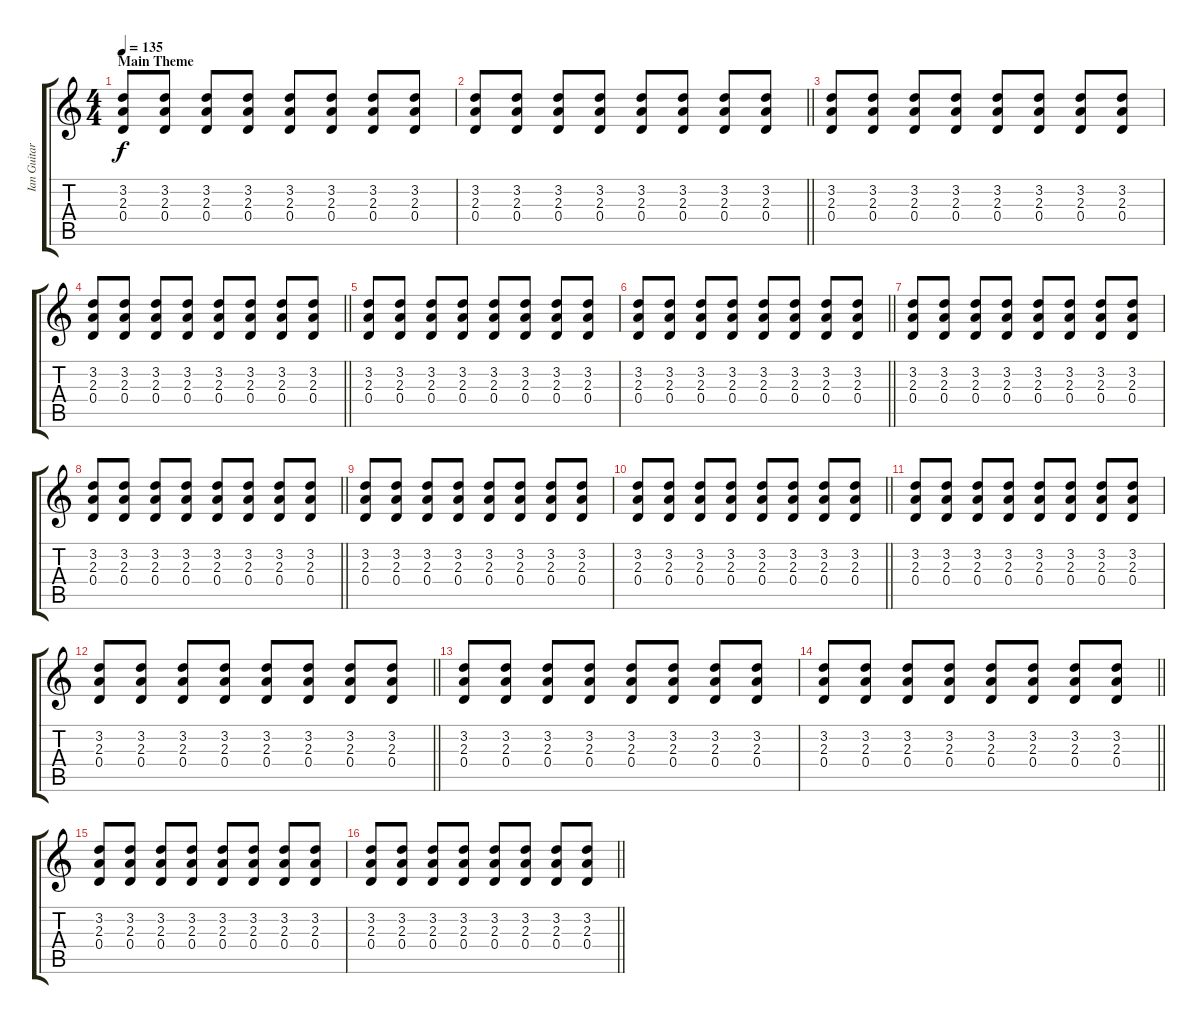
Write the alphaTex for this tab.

\track ("Ian Guitar" "Ian Guitar") {instrument overdrivenguitar}
\staff {score tabs}
\tuning (E4 B3 G3 D3 A2 E2) {hide}
\ts (4 4)
\section ("" "Main Theme")
\tempo 135
\clef g2
\ks c
(3.2 2.3 0.4).8{dy f} (3.2 2.3 0.4).8 (3.2 2.3 0.4).8 (3.2 2.3 0.4).8 (3.2 2.3 0.4).8 (3.2 2.3 0.4).8 (3.2 2.3 0.4).8 (3.2 2.3 0.4).8 |
\barLineRight lightlight
(3.2 2.3 0.4).8 (3.2 2.3 0.4).8 (3.2 2.3 0.4).8 (3.2 2.3 0.4).8 (3.2 2.3 0.4).8 (3.2 2.3 0.4).8 (3.2 2.3 0.4).8 (3.2 2.3 0.4).8 |
(3.2 2.3 0.4).8 (3.2 2.3 0.4).8 (3.2 2.3 0.4).8 (3.2 2.3 0.4).8 (3.2 2.3 0.4).8 (3.2 2.3 0.4).8 (3.2 2.3 0.4).8 (3.2 2.3 0.4).8 |
\barLineRight lightlight
(3.2 2.3 0.4).8 (3.2 2.3 0.4).8 (3.2 2.3 0.4).8 (3.2 2.3 0.4).8 (3.2 2.3 0.4).8 (3.2 2.3 0.4).8 (3.2 2.3 0.4).8 (3.2 2.3 0.4).8 |
(3.2 2.3 0.4).8 (3.2 2.3 0.4).8 (3.2 2.3 0.4).8 (3.2 2.3 0.4).8 (3.2 2.3 0.4).8 (3.2 2.3 0.4).8 (3.2 2.3 0.4).8 (3.2 2.3 0.4).8 |
\barLineRight lightlight
(3.2 2.3 0.4).8 (3.2 2.3 0.4).8 (3.2 2.3 0.4).8 (3.2 2.3 0.4).8 (3.2 2.3 0.4).8 (3.2 2.3 0.4).8 (3.2 2.3 0.4).8 (3.2 2.3 0.4).8 |
(3.2 2.3 0.4).8 (3.2 2.3 0.4).8 (3.2 2.3 0.4).8 (3.2 2.3 0.4).8 (3.2 2.3 0.4).8 (3.2 2.3 0.4).8 (3.2 2.3 0.4).8 (3.2 2.3 0.4).8 |
\barLineRight lightlight
(3.2 2.3 0.4).8 (3.2 2.3 0.4).8 (3.2 2.3 0.4).8 (3.2 2.3 0.4).8 (3.2 2.3 0.4).8 (3.2 2.3 0.4).8 (3.2 2.3 0.4).8 (3.2 2.3 0.4).8 |
(3.2 2.3 0.4).8 (3.2 2.3 0.4).8 (3.2 2.3 0.4).8 (3.2 2.3 0.4).8 (3.2 2.3 0.4).8 (3.2 2.3 0.4).8 (3.2 2.3 0.4).8 (3.2 2.3 0.4).8 |
\barLineRight lightlight
(3.2 2.3 0.4).8 (3.2 2.3 0.4).8 (3.2 2.3 0.4).8 (3.2 2.3 0.4).8 (3.2 2.3 0.4).8 (3.2 2.3 0.4).8 (3.2 2.3 0.4).8 (3.2 2.3 0.4).8 |
(3.2 2.3 0.4).8 (3.2 2.3 0.4).8 (3.2 2.3 0.4).8 (3.2 2.3 0.4).8 (3.2 2.3 0.4).8 (3.2 2.3 0.4).8 (3.2 2.3 0.4).8 (3.2 2.3 0.4).8 |
\barLineRight lightlight
(3.2 2.3 0.4).8 (3.2 2.3 0.4).8 (3.2 2.3 0.4).8 (3.2 2.3 0.4).8 (3.2 2.3 0.4).8 (3.2 2.3 0.4).8 (3.2 2.3 0.4).8 (3.2 2.3 0.4).8 |
(3.2 2.3 0.4).8 (3.2 2.3 0.4).8 (3.2 2.3 0.4).8 (3.2 2.3 0.4).8 (3.2 2.3 0.4).8 (3.2 2.3 0.4).8 (3.2 2.3 0.4).8 (3.2 2.3 0.4).8 |
\barLineRight lightlight
(3.2 2.3 0.4).8 (3.2 2.3 0.4).8 (3.2 2.3 0.4).8 (3.2 2.3 0.4).8 (3.2 2.3 0.4).8 (3.2 2.3 0.4).8 (3.2 2.3 0.4).8 (3.2 2.3 0.4).8 |
(3.2 2.3 0.4).8 (3.2 2.3 0.4).8 (3.2 2.3 0.4).8 (3.2 2.3 0.4).8 (3.2 2.3 0.4).8 (3.2 2.3 0.4).8 (3.2 2.3 0.4).8 (3.2 2.3 0.4).8 |
\barLineRight lightlight
(3.2 2.3 0.4).8 (3.2 2.3 0.4).8 (3.2 2.3 0.4).8 (3.2 2.3 0.4).8 (3.2 2.3 0.4).8 (3.2 2.3 0.4).8 (3.2 2.3 0.4).8 (3.2 2.3 0.4).8
